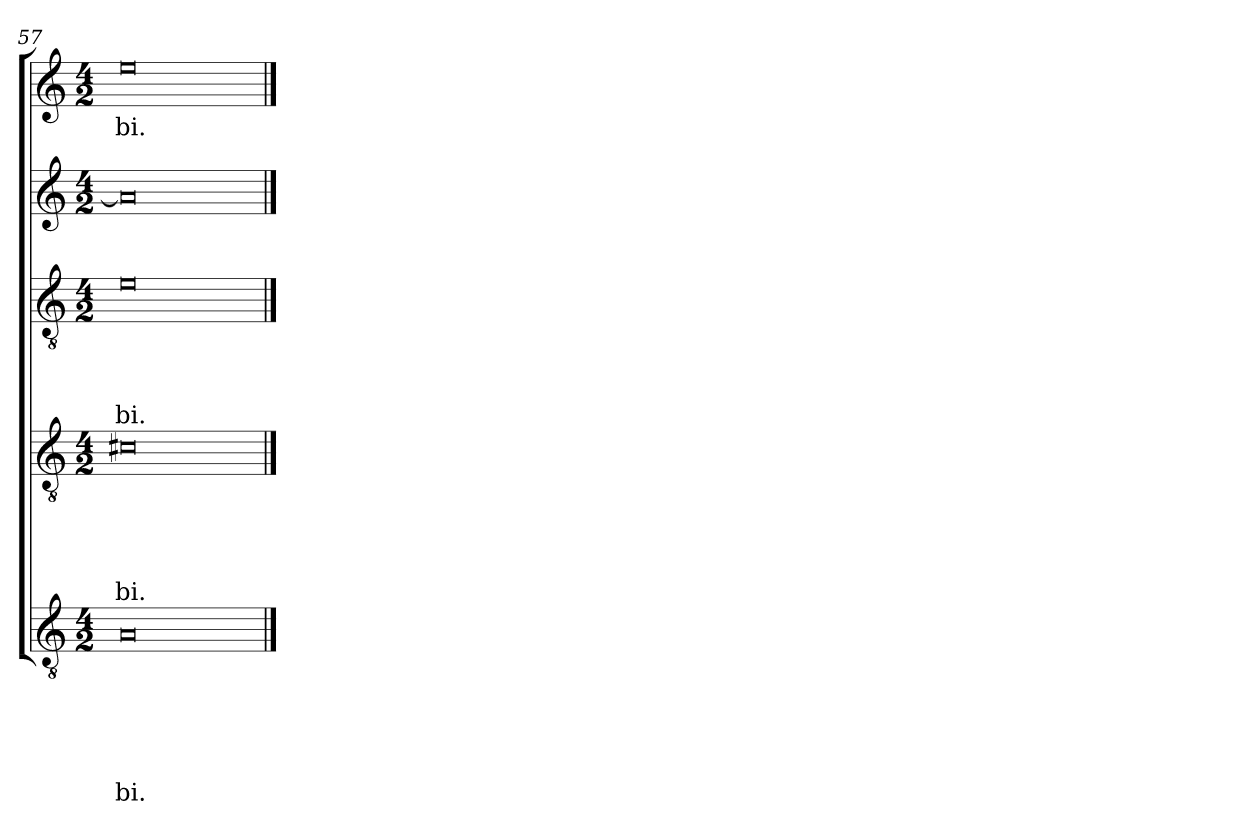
**kern	**text	**text	**text	**text	**text	**text	**kern	**text	**text	**text	**text	**text	**kern	**text	**text	**text	**text	**kern	**text	**kern	**text
*part5	*part5	*part5	*part5	*part5	*part5	*part5	*part4	*part4	*part4	*part4	*part4	*part4	*part3	*part3	*part3	*part3	*part3	*part2	*part2	*part1	*part1
*staff5	*staff5	*staff5	*staff5	*staff5	*staff5	*staff5	*staff4	*staff4	*staff4	*staff4	*staff4	*staff4	*staff3	*staff3	*staff3	*staff3	*staff3	*staff2	*staff2	*staff1	*staff1
*clefGv2	*	*	*	*	*	*	*clefGv2	*	*	*	*	*	*clefGv2	*	*	*	*	*clefG2	*	*clefG2	*
*k[]	*	*	*	*	*	*	*k[]	*	*	*	*	*	*k[]	*	*	*	*	*k[]	*	*k[]	*
*C:	*	*	*	*	*	*	*C:	*	*	*	*	*	*C:	*	*	*	*	*C:	*	*C:	*
*M4/2	*	*	*	*	*	*	*M4/2	*	*	*	*	*	*M4/2	*	*	*	*	*M4/2	*	*M4/2	*
=57	=57	=57	=57	=57	=57	=57	=57	=57	=57	=57	=57	=57	=57	=57	=57	=57	=57	=57	=57	=57	=57
!	!	!	!	!	!	!LO:LY:b	!	!	!	!	!	!LO:LY:b	!	!	!	!	!LO:LY:b	!	!	!	!LO:LY:b
0A	.	.	.	.	.	-bi.	0c#X	.	.	.	.	bi.	0e	.	.	.	bi.	0a]	.	0ee	-bi.
==	==	==	==	==	==	==	==	==	==	==	==	==	==	==	==	==	==	==	==	==	==
*-	*-	*-	*-	*-	*-	*-	*-	*-	*-	*-	*-	*-	*-	*-	*-	*-	*-	*-	*-	*-	*-
